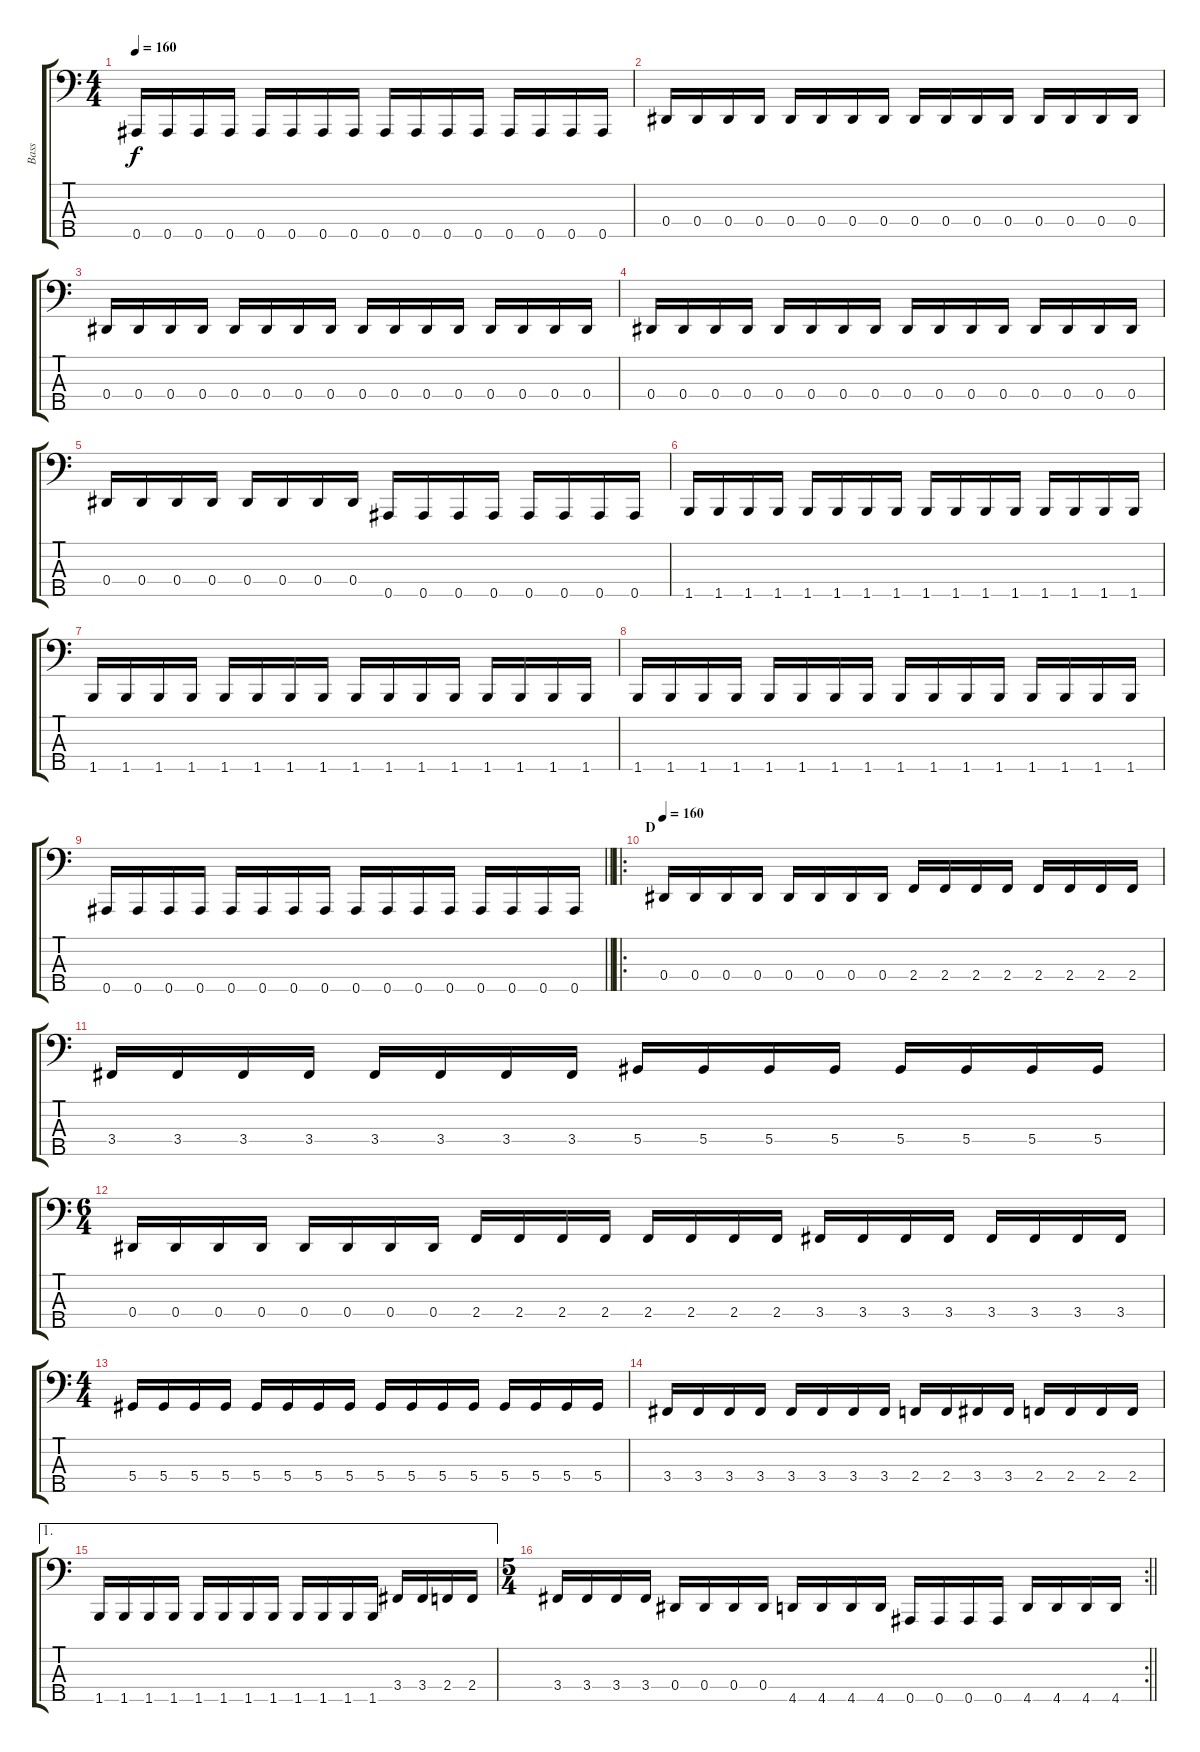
\track ("Bass" "Bass") {instrument electricbassfinger}
\staff {score tabs}
\tuning (Gb2 Db2 Ab1 Eb1 Bb0) {hide}
\ts (4 4)
\tempo 160
\clef f4
\ks c
0.5.16{dy f} 0.5.16 0.5.16 0.5.16 0.5.16 0.5.16 0.5.16 0.5.16 0.5.16 0.5.16 0.5.16 0.5.16 0.5.16 0.5.16 0.5.16 0.5.16 |
0.4.16 0.4.16 0.4.16 0.4.16 0.4.16 0.4.16 0.4.16 0.4.16 0.4.16 0.4.16 0.4.16 0.4.16 0.4.16 0.4.16 0.4.16 0.4.16 |
0.4.16 0.4.16 0.4.16 0.4.16 0.4.16 0.4.16 0.4.16 0.4.16 0.4.16 0.4.16 0.4.16 0.4.16 0.4.16 0.4.16 0.4.16 0.4.16 |
0.4.16 0.4.16 0.4.16 0.4.16 0.4.16 0.4.16 0.4.16 0.4.16 0.4.16 0.4.16 0.4.16 0.4.16 0.4.16 0.4.16 0.4.16 0.4.16 |
0.4.16 0.4.16 0.4.16 0.4.16 0.4.16 0.4.16 0.4.16 0.4.16 0.5.16 0.5.16 0.5.16 0.5.16 0.5.16 0.5.16 0.5.16 0.5.16 |
1.5.16 1.5.16 1.5.16 1.5.16 1.5.16 1.5.16 1.5.16 1.5.16 1.5.16 1.5.16 1.5.16 1.5.16 1.5.16 1.5.16 1.5.16 1.5.16 |
1.5.16 1.5.16 1.5.16 1.5.16 1.5.16 1.5.16 1.5.16 1.5.16 1.5.16 1.5.16 1.5.16 1.5.16 1.5.16 1.5.16 1.5.16 1.5.16 |
1.5.16 1.5.16 1.5.16 1.5.16 1.5.16 1.5.16 1.5.16 1.5.16 1.5.16 1.5.16 1.5.16 1.5.16 1.5.16 1.5.16 1.5.16 1.5.16 |
\barLineRight lightlight
0.5.16 0.5.16 0.5.16 0.5.16 0.5.16 0.5.16 0.5.16 0.5.16 0.5.16 0.5.16 0.5.16 0.5.16 0.5.16 0.5.16 0.5.16 0.5.16 |
\ro
\section ("" "D")
\tempo 160
0.4.16 0.4.16 0.4.16 0.4.16 0.4.16 0.4.16 0.4.16 0.4.16 2.4.16 2.4.16 2.4.16 2.4.16 2.4.16 2.4.16 2.4.16 2.4.16 |
3.4.16 3.4.16 3.4.16 3.4.16 3.4.16 3.4.16 3.4.16 3.4.16 5.4.16 5.4.16 5.4.16 5.4.16 5.4.16 5.4.16 5.4.16 5.4.16 |
\ts (6 4)
0.4.16 0.4.16 0.4.16 0.4.16 0.4.16 0.4.16 0.4.16 0.4.16 2.4.16 2.4.16 2.4.16 2.4.16 2.4.16 2.4.16 2.4.16 2.4.16 3.4.16 3.4.16 3.4.16 3.4.16 3.4.16 3.4.16 3.4.16 3.4.16 |
\ts (4 4)
5.4.16 5.4.16 5.4.16 5.4.16 5.4.16 5.4.16 5.4.16 5.4.16 5.4.16 5.4.16 5.4.16 5.4.16 5.4.16 5.4.16 5.4.16 5.4.16 |
3.4.16 3.4.16 3.4.16 3.4.16 3.4.16 3.4.16 3.4.16 3.4.16 2.4.16 2.4.16 3.4.16 3.4.16 2.4.16 2.4.16 2.4.16 2.4.16 |
\ae 1
1.5.16 1.5.16 1.5.16 1.5.16 1.5.16 1.5.16 1.5.16 1.5.16 1.5.16 1.5.16 1.5.16 1.5.16 3.4.16 3.4.16 2.4.16 2.4.16 |
\rc 2
\ts (5 4)
\barLineRight lightlight
3.4.16 3.4.16 3.4.16 3.4.16 0.4.16 0.4.16 0.4.16 0.4.16 4.5.16 4.5.16 4.5.16 4.5.16 0.5.16 0.5.16 0.5.16 0.5.16 4.5.16 4.5.16 4.5.16 4.5.16
